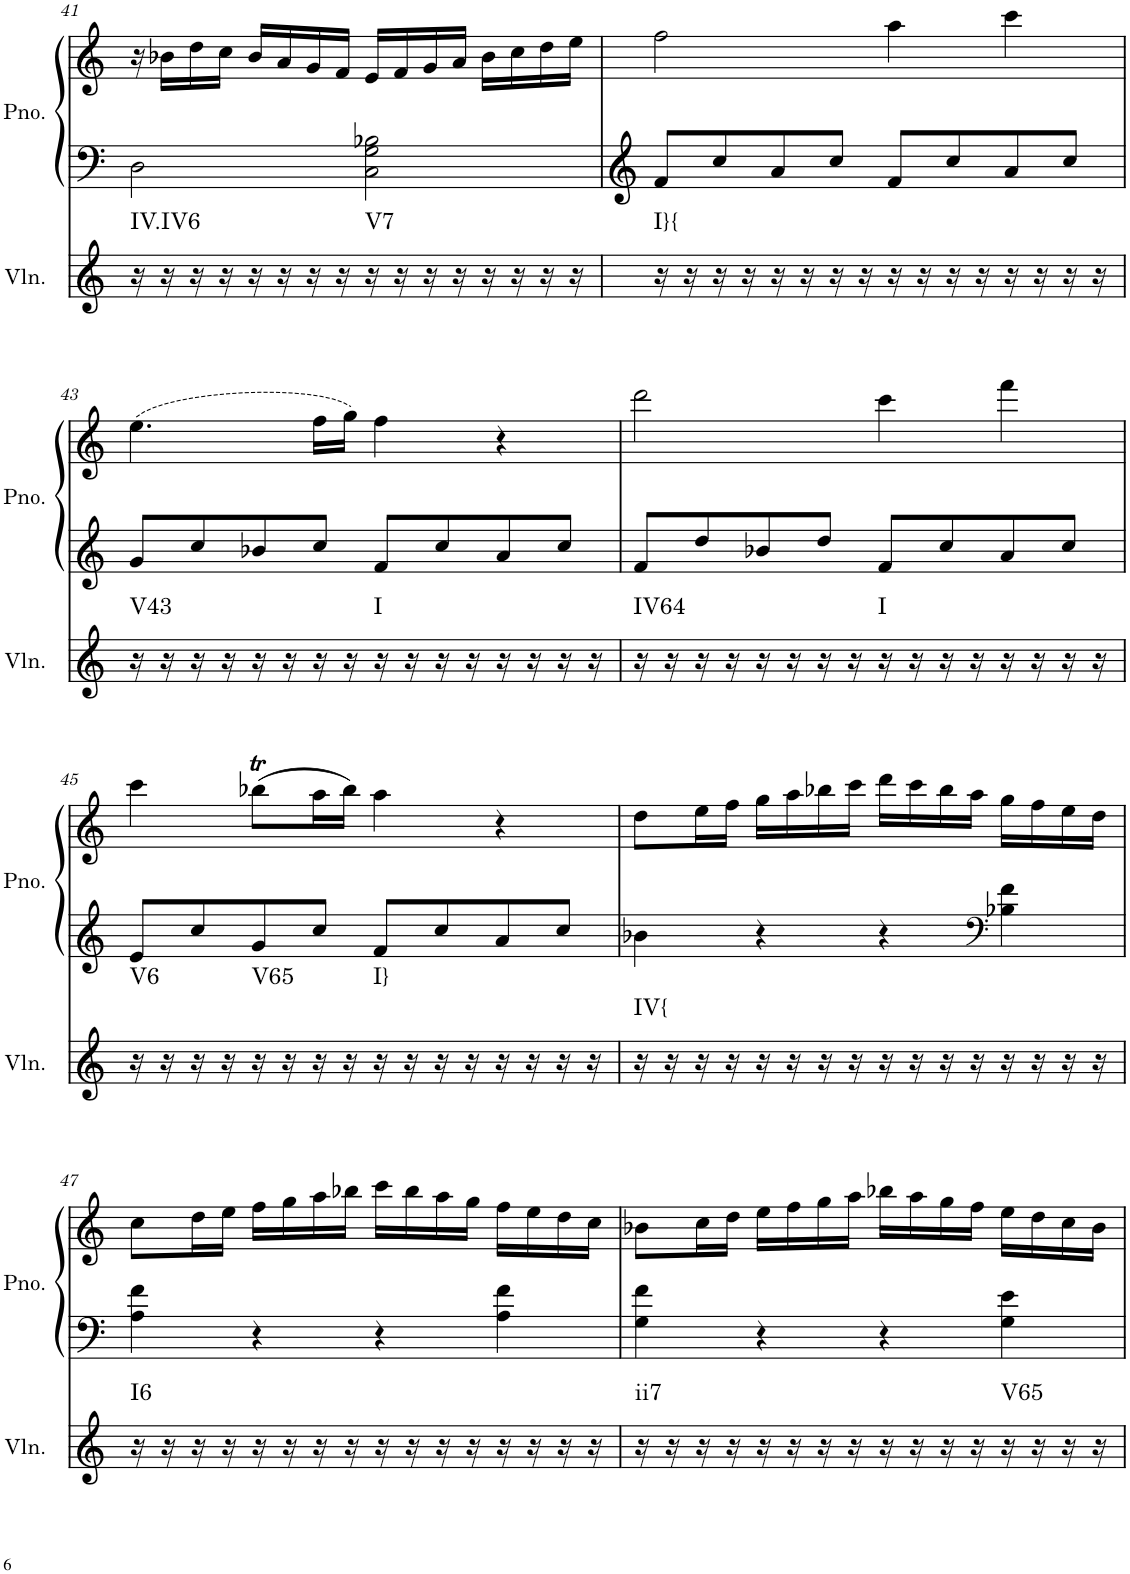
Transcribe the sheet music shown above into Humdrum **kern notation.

**kern	**harte	**kern	**kern
*part2	*part2	*part1	*part1
*staff3	*	*staff2	*staff1
*I"Violin	*	*I"Piano, Piano right	*
*I'Vln.	*	*I'Pno.	*
!!LO:PB:g=z
*clefG2	*	*clefF4	*clefG2
*k[]	*	*k[]	*k[]
*M4/4	*	*M4/4	*M4/4
*met(c)	*	*met(c)	*met(c)
=41	=41	=41	=41
!	!LO:H:kt=IV.IV6	!	!
16r	N	2D\	16r
16r	.	.	16b-X\LL
16r	.	.	16dd\
16r	.	.	16cc\JJ
16r	.	.	16b-/LL
16r	.	.	16a/
16r	.	.	16g/
16r	.	.	16f/JJ
!	!LO:H:kt=V7	!	!
16r	N	2C\ 2G\ 2B-X\	16e/LL
16r	.	.	16f/
16r	.	.	16g/
16r	.	.	16a/JJ
16r	.	.	16b-\LL
16r	.	.	16cc\
16r	.	.	16dd\
16r	.	.	16ee\JJ
=42	=42	=42	=42
!	!LO:H:kt=I}{	!	!
16r	N	8f/L	2ff\
16r	.	.	.
16r	.	8cc/	.
16r	.	.	.
16r	.	8a/	.
16r	.	.	.
16r	.	8cc/J	.
16r	.	.	.
16r	.	8f/L	4aa\
16r	.	.	.
16r	.	8cc/	.
16r	.	.	.
16r	.	8a/	4ccc\
16r	.	.	.
16r	.	8cc/J	.
16r	.	.	.
!!LO:LB:g=z
=43	=43	=43	=43
!	!LO:H:kt=V43	!	!
16r	N	8g/L	(4.ee\
16r	.	.	.
16r	.	8cc/	.
16r	.	.	.
16r	.	8b-X/	.
16r	.	.	.
16r	.	8cc/J	16ff\LL
16r	.	.	16gg\JJ)
!	!LO:H:kt=I	!	!
16r	N	8f/L	4ff\
16r	.	.	.
16r	.	8cc/	.
16r	.	.	.
16r	.	8a/	4r
16r	.	.	.
16r	.	8cc/J	.
16r	.	.	.
=44	=44	=44	=44
!	!LO:H:kt=IV64	!	!
16r	N	8f/L	2ddd\
16r	.	.	.
16r	.	8dd/	.
16r	.	.	.
16r	.	8b-X/	.
16r	.	.	.
16r	.	8dd/J	.
16r	.	.	.
!	!LO:H:kt=I	!	!
16r	N	8f/L	4ccc\
16r	.	.	.
16r	.	8cc/	.
16r	.	.	.
16r	.	8a/	4fff\
16r	.	.	.
16r	.	8cc/J	.
16r	.	.	.
!!LO:LB:g=z
=45	=45	=45	=45
!	!LO:H:kt=V6	!	!
16r	N	8e/L	4ccc\
16r	.	.	.
16r	.	8cc/	.
16r	.	.	.
!	!LO:H:kt=V65	!	!
16r	N	8g/	(8bb-XT\L
16r	.	.	.
16r	.	8cc/J	16aa\L
16r	.	.	16bb-\JJ)
!	!LO:H:kt=I}	!	!
16r	N	8f/L	4aa\
16r	.	.	.
16r	.	8cc/	.
16r	.	.	.
16r	.	8a/	4r
16r	.	.	.
16r	.	8cc/J	.
16r	.	.	.
=46	=46	=46	=46
!	!LO:H:kt=IV{	!	!
16r	N	4b-X\	8dd\L
16r	.	.	.
16r	.	.	16ee\L
16r	.	.	16ff\JJ
16r	.	4r	16gg\LL
16r	.	.	16aa\
16r	.	.	16bb-X\
16r	.	.	16ccc\JJ
16r	.	4r	16ddd\LL
16r	.	.	16ccc\
16r	.	.	16bb-\
16r	.	.	16aa\JJ
*	*	*clefF4	*
16r	.	4B-X\ 4f\	16gg\LL
16r	.	.	16ff\
16r	.	.	16ee\
16r	.	.	16dd\JJ
!!LO:LB:g=z
=47	=47	=47	=47
!	!LO:H:kt=I6	!	!
16r	N	4A\ 4f\	8cc\L
16r	.	.	.
16r	.	.	16dd\L
16r	.	.	16ee\JJ
16r	.	4r	16ff\LL
16r	.	.	16gg\
16r	.	.	16aa\
16r	.	.	16bb-X\JJ
16r	.	4r	16ccc\LL
16r	.	.	16bb-\
16r	.	.	16aa\
16r	.	.	16gg\JJ
16r	.	4A\ 4f\	16ff\LL
16r	.	.	16ee\
16r	.	.	16dd\
16r	.	.	16cc\JJ
=48	=48	=48	=48
!	!LO:H:kt=ii7	!	!
16r	N	4G\ 4f\	8b-X\L
16r	.	.	.
16r	.	.	16cc\L
16r	.	.	16dd\JJ
16r	.	4r	16ee\LL
16r	.	.	16ff\
16r	.	.	16gg\
16r	.	.	16aa\JJ
16r	.	4r	16bb-X\LL
16r	.	.	16aa\
16r	.	.	16gg\
16r	.	.	16ff\JJ
!	!LO:H:kt=V65	!	!
16r	N	4G\ 4e\	16ee\LL
16r	.	.	16dd\
16r	.	.	16cc\
16r	.	.	16b-\JJ
=	=	=	=
*-	*-	*-	*-
